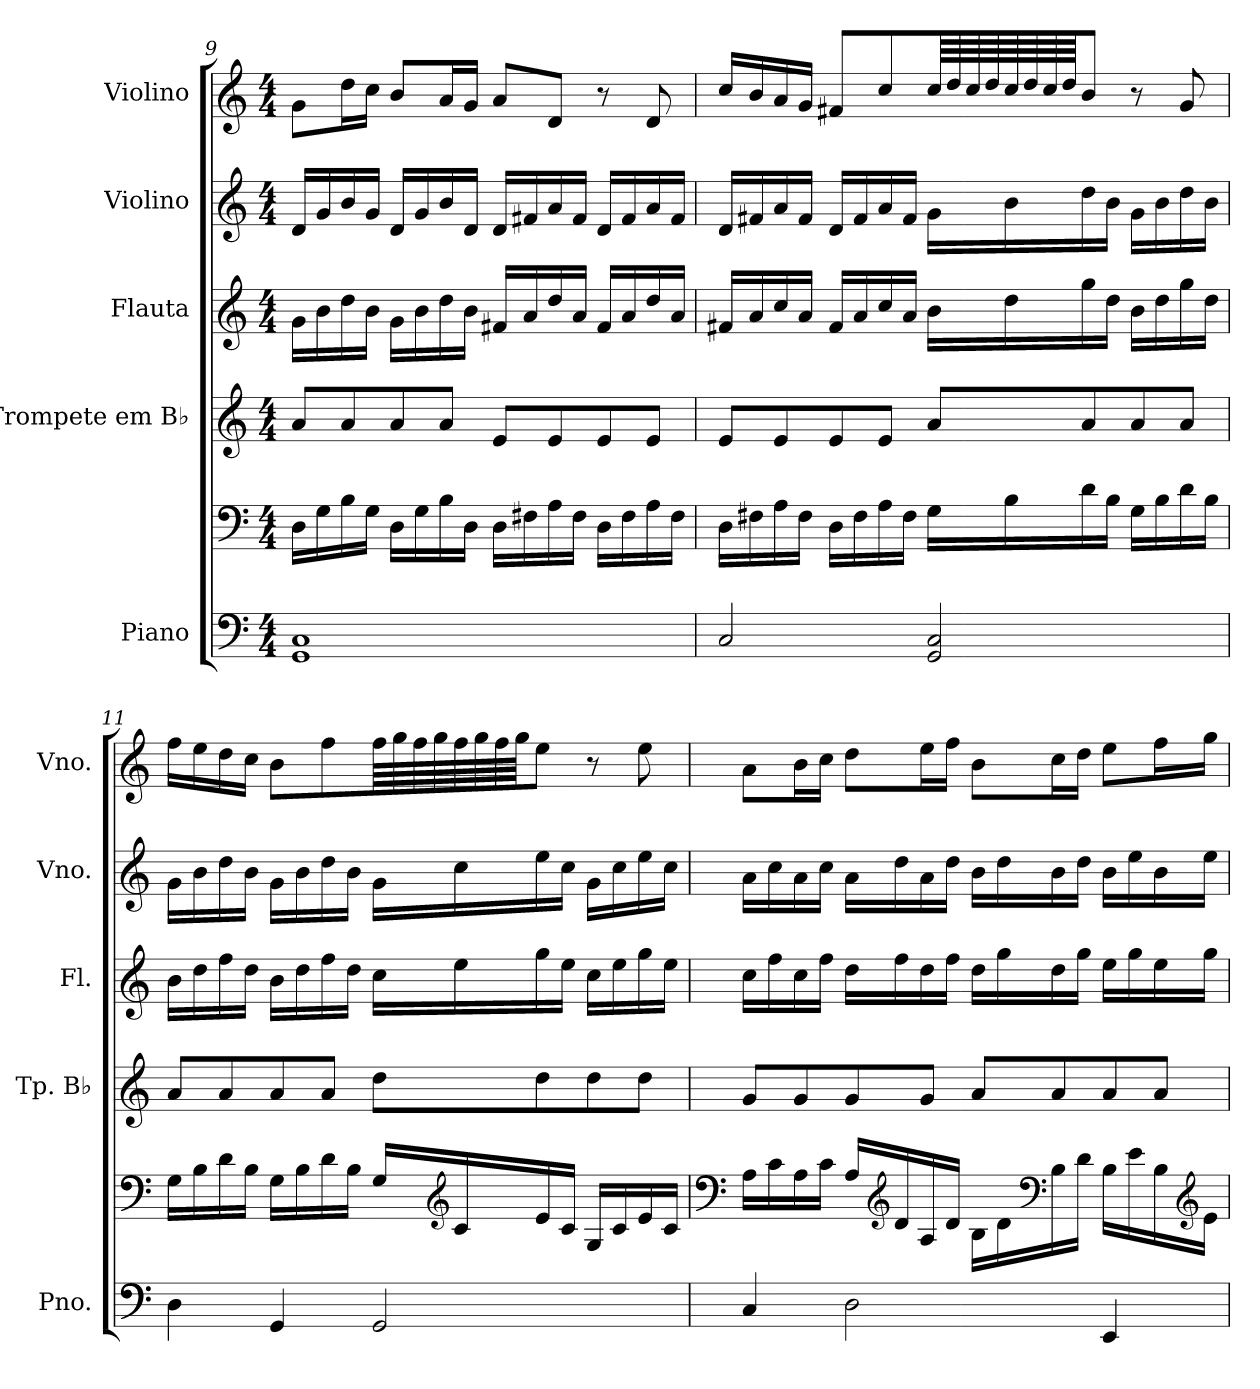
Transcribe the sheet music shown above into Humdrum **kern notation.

**kern	**kern	**kern	**kern	**kern	**kern
*part5	*part5	*part4	*part3	*part2	*part1
*staff6	*staff5	*staff4	*staff3	*staff2	*staff1
*I"Piano	*	*I"Trompete em B♭	*I"Flauta	*I"Violino	*I"Violino
*I'Pno.	*	*I'Tp. B♭	*I'Fl.	*I'Vno.	*I'Vno.
!!LO:LB:g=z
*clefF4	*clefF4	*clefG2	*clefG2	*clefG2	*clefG2
*	*	*ITrd1c2	*	*	*
*k[]	*k[]	*k[b-e-]	*k[]	*k[]	*k[]
*M4/4	*M4/4	*M4/4	*M4/4	*M4/4	*M4/4
=9	=9	=9	=9	=9	=9
1GG 1C	16D\LL	8g/L	16g\LL	16d/LL	8g\L
.	16G\	.	16b\	16g/	.
.	16B\	8g/	16dd\	16b/	16dd\L
.	16G\JJ	.	16b\JJ	16g/JJ	16cc\JJ
.	16D\LL	8g/	16g\LL	16d/LL	8b/L
.	16G\	.	16b\	16g/	.
.	16B\	8g/J	16dd\	16b/	16a/L
.	16D\JJ	.	16b\JJ	16d/JJ	16g/JJ
.	16D\LL	8d/L	16f#X/LL	16d/LL	8a/L
.	16F#X\	.	16a/	16f#X/	.
.	16A\	8d/	16dd/	16a/	8d/J
.	16F#\JJ	.	16a/JJ	16f#/JJ	.
.	16D\LL	8d/	16f#/LL	16d/LL	8r
.	16F#\	.	16a/	16f#/	.
.	16A\	8d/J	16dd/	16a/	8d/
.	16F#\JJ	.	16a/JJ	16f#/JJ	.
=10	=10	=10	=10	=10	=10
2C/	16D\LL	8d/L	16f#X/LL	16d/LL	16cc/LL
.	16F#X\	.	16a/	16f#X/	16b/
.	16A\	8d/	16cc/	16a/	16a/
.	16F#\JJ	.	16a/JJ	16f#/JJ	16g/JJ
.	16D\LL	8d/	16f#/LL	16d/LL	8f#X/L
.	16F#\	.	16a/	16f#/	.
.	16A\	8d/J	16cc/	16a/	8cc/
.	16F#\JJ	.	16a/JJ	16f#/JJ	.
2GG/ 2C/	16G\LL	8g/L	16b\LL	16g\LL	64cc/LLL
.	.	.	.	.	64dd/
.	.	.	.	.	64cc/
.	.	.	.	.	64dd/
.	16B\	.	16dd\	16b\	64cc/
.	.	.	.	.	64dd/
.	.	.	.	.	64cc/
.	.	.	.	.	64dd/JJJ
.	16d\	8g/	16gg\	16dd\	8b/J
.	16B\JJ	.	16dd\JJ	16b\JJ	.
.	16G\LL	8g/	16b\LL	16g\LL	8r
.	16B\	.	16dd\	16b\	.
.	16d\	8g/J	16gg\	16dd\	8g/
.	16B\JJ	.	16dd\JJ	16b\JJ	.
!!LO:PB:g=z
=11	=11	=11	=11	=11	=11
4D\	16G\LL	8g/L	16b\LL	16g\LL	16ff\LL
.	16B\	.	16dd\	16b\	16ee\
.	16d\	8g/	16ff\	16dd\	16dd\
.	16B\JJ	.	16dd\JJ	16b\JJ	16cc\JJ
4GG/	16G\LL	8g/	16b\LL	16g\LL	8b\L
.	16B\	.	16dd\	16b\	.
.	16d\	8g/J	16ff\	16dd\	8ff\
.	16B\JJ	.	16dd\JJ	16b\JJ	.
2GG/	16G/LL	8cc\L	16cc\LL	16g\LL	64ff\LLL
.	.	.	.	.	64gg\
.	.	.	.	.	64ff\
.	.	.	.	.	64gg\
*	*clefG2	*	*	*	*
.	16c/	.	16ee\	16cc\	64ff\
.	.	.	.	.	64gg\
.	.	.	.	.	64ff\
.	.	.	.	.	64gg\JJJ
.	16e/	8cc\	16gg\	16ee\	8ee\J
.	16c/JJ	.	16ee\JJ	16cc\JJ	.
.	16G/LL	8cc\	16cc\LL	16g\LL	8r
.	16c/	.	16ee\	16cc\	.
.	16e/	8cc\J	16gg\	16ee\	8ee\
.	16c/JJ	.	16ee\JJ	16cc\JJ	.
=12	=12	=12	=12	=12	=12
*	*clefF4	*	*	*	*
4C/	16A\LL	8f/L	16cc\LL	16a\LL	8a\L
.	16c\	.	16ff\	16cc\	.
.	16A\	8f/	16cc\	16a\	16b\L
.	16c\JJ	.	16ff\JJ	16cc\JJ	16cc\JJ
2D\	16A/LL	8f/	16dd\LL	16a\LL	8dd\L
*	*clefG2	*	*	*	*
.	16d/	.	16ff\	16dd\	.
.	16A/	8f/J	16dd\	16a\	16ee\L
.	16d/JJ	.	16ff\JJ	16dd\JJ	16ff\JJ
.	16B\LL	8g/L	16dd\LL	16b\LL	8b\L
.	16d\	.	16gg\	16dd\	.
*	*clefF4	*	*	*	*
.	16B\	8g/	16dd\	16b\	16cc\L
.	16d\JJ	.	16gg\JJ	16dd\JJ	16dd\JJ
4EE/	16B\LL	8g/	16ee\LL	16b\LL	8ee\L
.	16e\	.	16gg\	16ee\	.
.	16B\	8g/J	16ee\	16b\	16ff\L
*	*clefG2	*	*	*	*
.	16e\JJ	.	16gg\JJ	16ee\JJ	16gg\JJ
=	=	=	=	=	=
*-	*-	*-	*-	*-	*-
